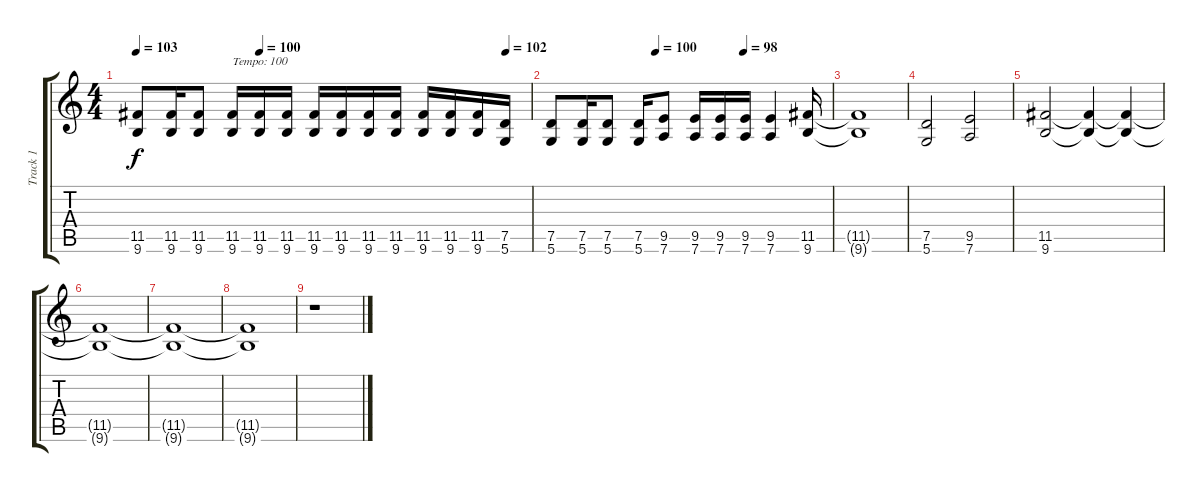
\track ("Track 1" "Track 1") {instrument overdrivenguitar}
\staff {score tabs}
\tuning (D4 A3 F3 C3 G2 D2) {hide}
\ts (4 4)
\tempo 103
\tempo (100 0.3125)
\tempo (102 0.9375)
\clef g2
\ks c
(11.5 9.6).8{dy f} (11.5 9.6).16 (11.5 9.6).8 (11.5 9.6).16{txt "Tempo: 100"} (11.5 9.6).16 (11.5 9.6).16 (11.5 9.6).16 (11.5 9.6).16 (11.5 9.6).16 (11.5 9.6).16 (11.5 9.6).16 (11.5 9.6).16 (11.5 9.6).16 (7.5 5.6).16 |
\tempo (100 0.375)
\tempo (98 0.6875)
(7.5 5.6).8 (7.5 5.6).16 (7.5 5.6).8 (7.5 5.6).16 (9.5 7.6).8 (9.5 7.6).16 (9.5 7.6).16 (9.5 7.6).16 (9.5 7.6).4 (11.5 9.6).16 |
(11.5{t} 9.6{t}).1{volume 10} |
(7.5 5.6).2 (9.5 7.6).2 |
(11.5 9.6).2{volume 9} (11.5{t} 9.6{t}).4 (11.5{t} 9.6{t}).4 |
(11.5{t} 9.6{t}).1{volume 8} |
(11.5{t} 9.6{t}).1{volume 4} |
(11.5{t} 9.6{t}).1{volume 0} |
r.1
